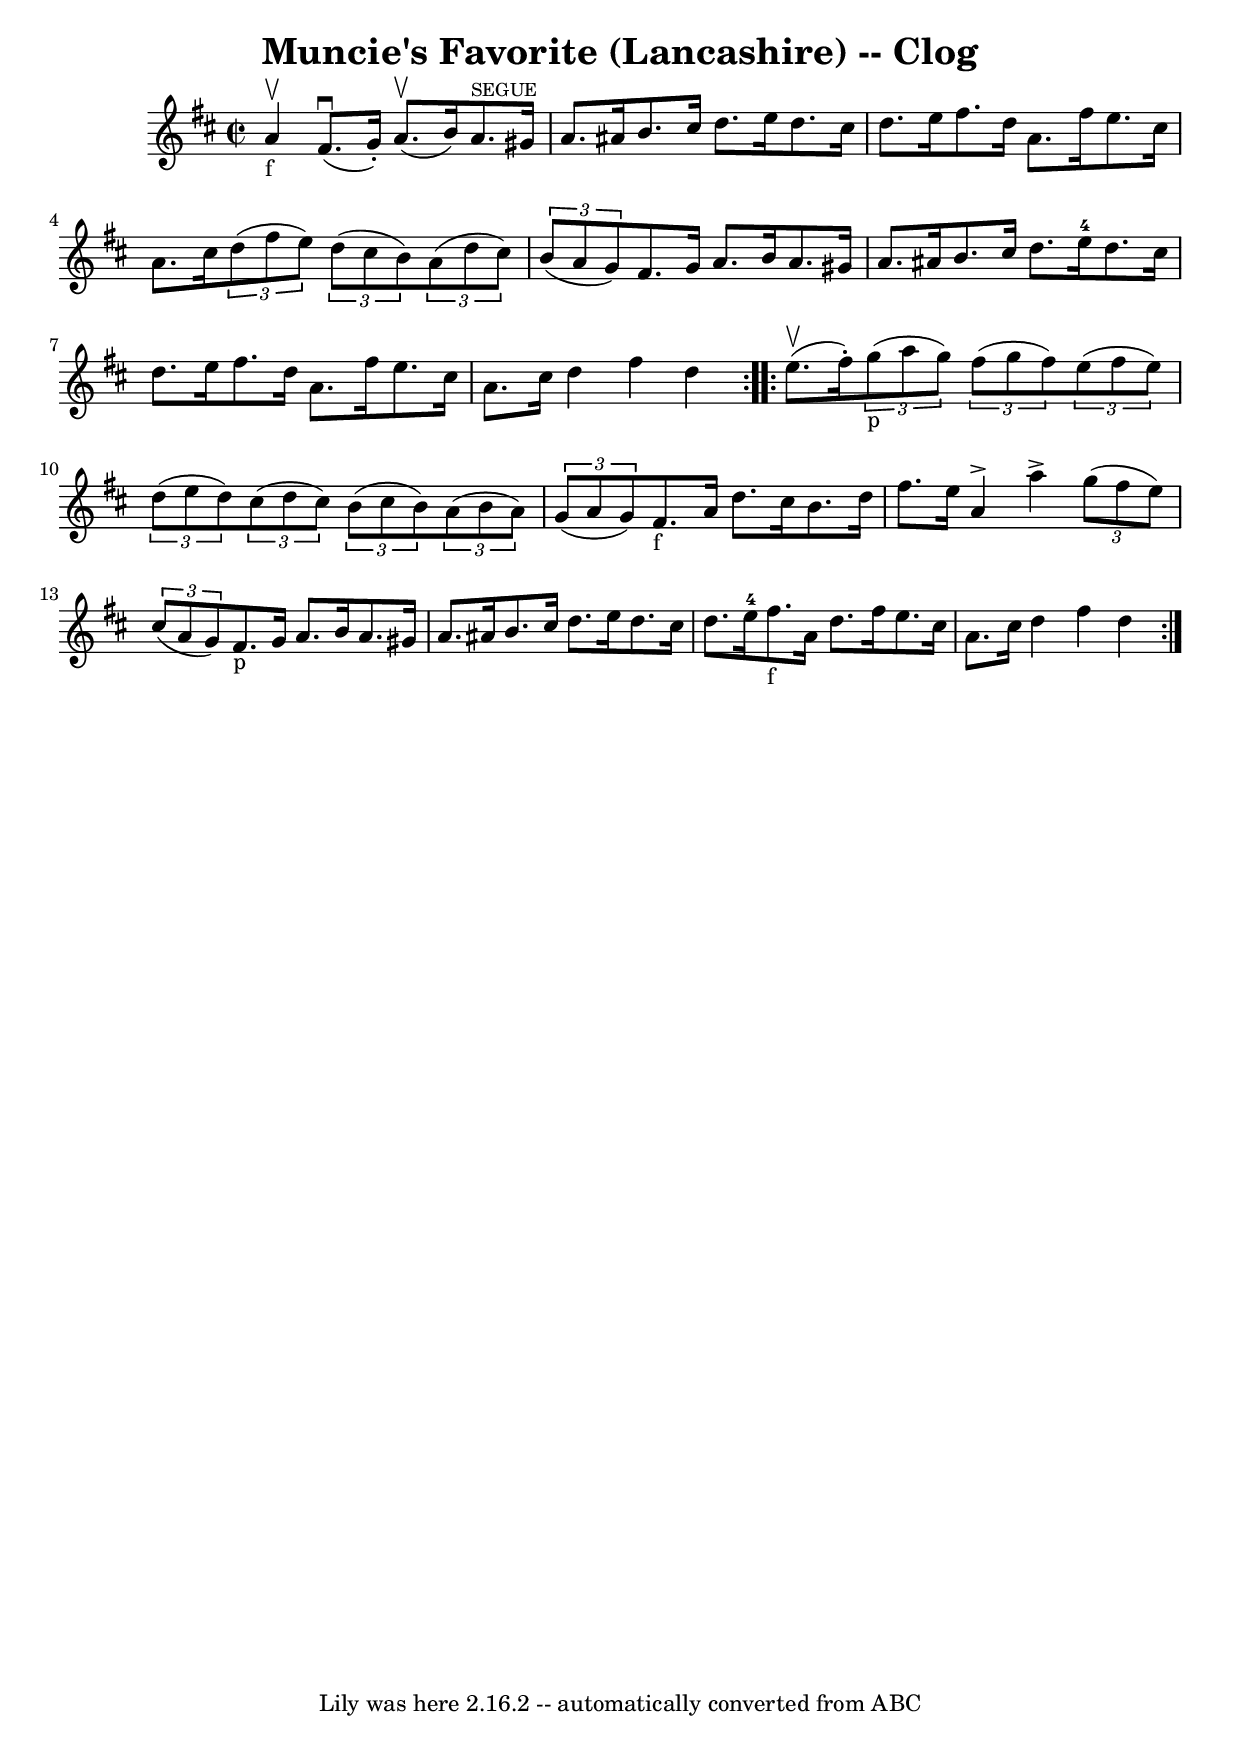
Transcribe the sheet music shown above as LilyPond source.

\version "2.7.40"
\include "Mammoth.ily"
\header {
	%% book = "Ryan's Mammoth Collection"
	crossRefNumber = "1"
	footnotes = "\\\\157 931"
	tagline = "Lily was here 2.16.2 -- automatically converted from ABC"
	title = "Muncie's Favorite (Lancashire) -- Clog"
}
voicedefault =  {


\repeat volta 2 {
\override Staff.TimeSignature #'style = #'C
 \time 2/2 \key d \major a'4_"f"^\upbow |
 fis'8.^\downbow(
g'16 -.) a'8.^\upbow(b'16) a'8.^\segue gis'16 a'8.    
ais'16    |
 b'8. cis''16 d''8. e''16 d''8. cis''16    
d''8. e''16    |
 fis''8. d''16 a'8. fis''16 e''8.    
cis''16 a'8. cis''16    |
   \times 2/3 { d''8 (fis''8 e''8 
) }   \times 2/3 { d''8 (cis''8 b'8) }   \times 2/3 { a'8 (
d''8 cis''8) }   \times 2/3 { b'8 (a'8 g'8) }   |
     
fis'8. g'16 a'8. b'16 a'8. gis'16 a'8. ais'16    |
  
 b'8. cis''16 d''8. e''16-4 d''8. cis''16 d''8. e''16    
|
 fis''8. d''16 a'8. fis''16 e''8. cis''16 a'8.    
cis''16    |
 d''4 fis''4 d''4  }     \repeat volta 2 { e''8. 
^\upbow(fis''16 -.)   |
     \times 2/3 { g''8_"p"(a''8    
g''8) }   \times 2/3 { fis''8 (g''8 fis''8) }   \times 2/3 {   
e''8 (fis''8 e''8) }   \times 2/3 { d''8 (e''8 d''8) }   
|
     \times 2/3 { cis''8 (d''8 cis''8) }   \times 2/3 {   
b'8 (cis''8 b'8) }   \times 2/3 { a'8 (b'8 a'8) }   
\times 2/3 { g'8 (a'8 g'8) }   |
 fis'8._"f" a'16    
d''8. cis''16 b'8. d''16 fis''8. e''16    |
 a'4 
^\accent a''4^\accent   \times 2/3 { g''8 (fis''8 e''8) }   
\times 2/3 { cis''8 (a'8 g'8) }   |
 fis'8._"p" g'16  
 a'8. b'16 a'8. gis'16 a'8. ais'16    |
 b'8.    
cis''16 d''8. e''16 d''8. cis''16 d''8. e''16-4   |
 
 fis''8._"f" a'16 d''8. fis''16 e''8. cis''16 a'8.    
cis''16    |
 d''4 fis''4 d''4  }   
}

\score{
    <<

	\context Staff="default"
	{
	    \voicedefault 
	}

    >>
	\layout {
	}
	\midi {}
}
